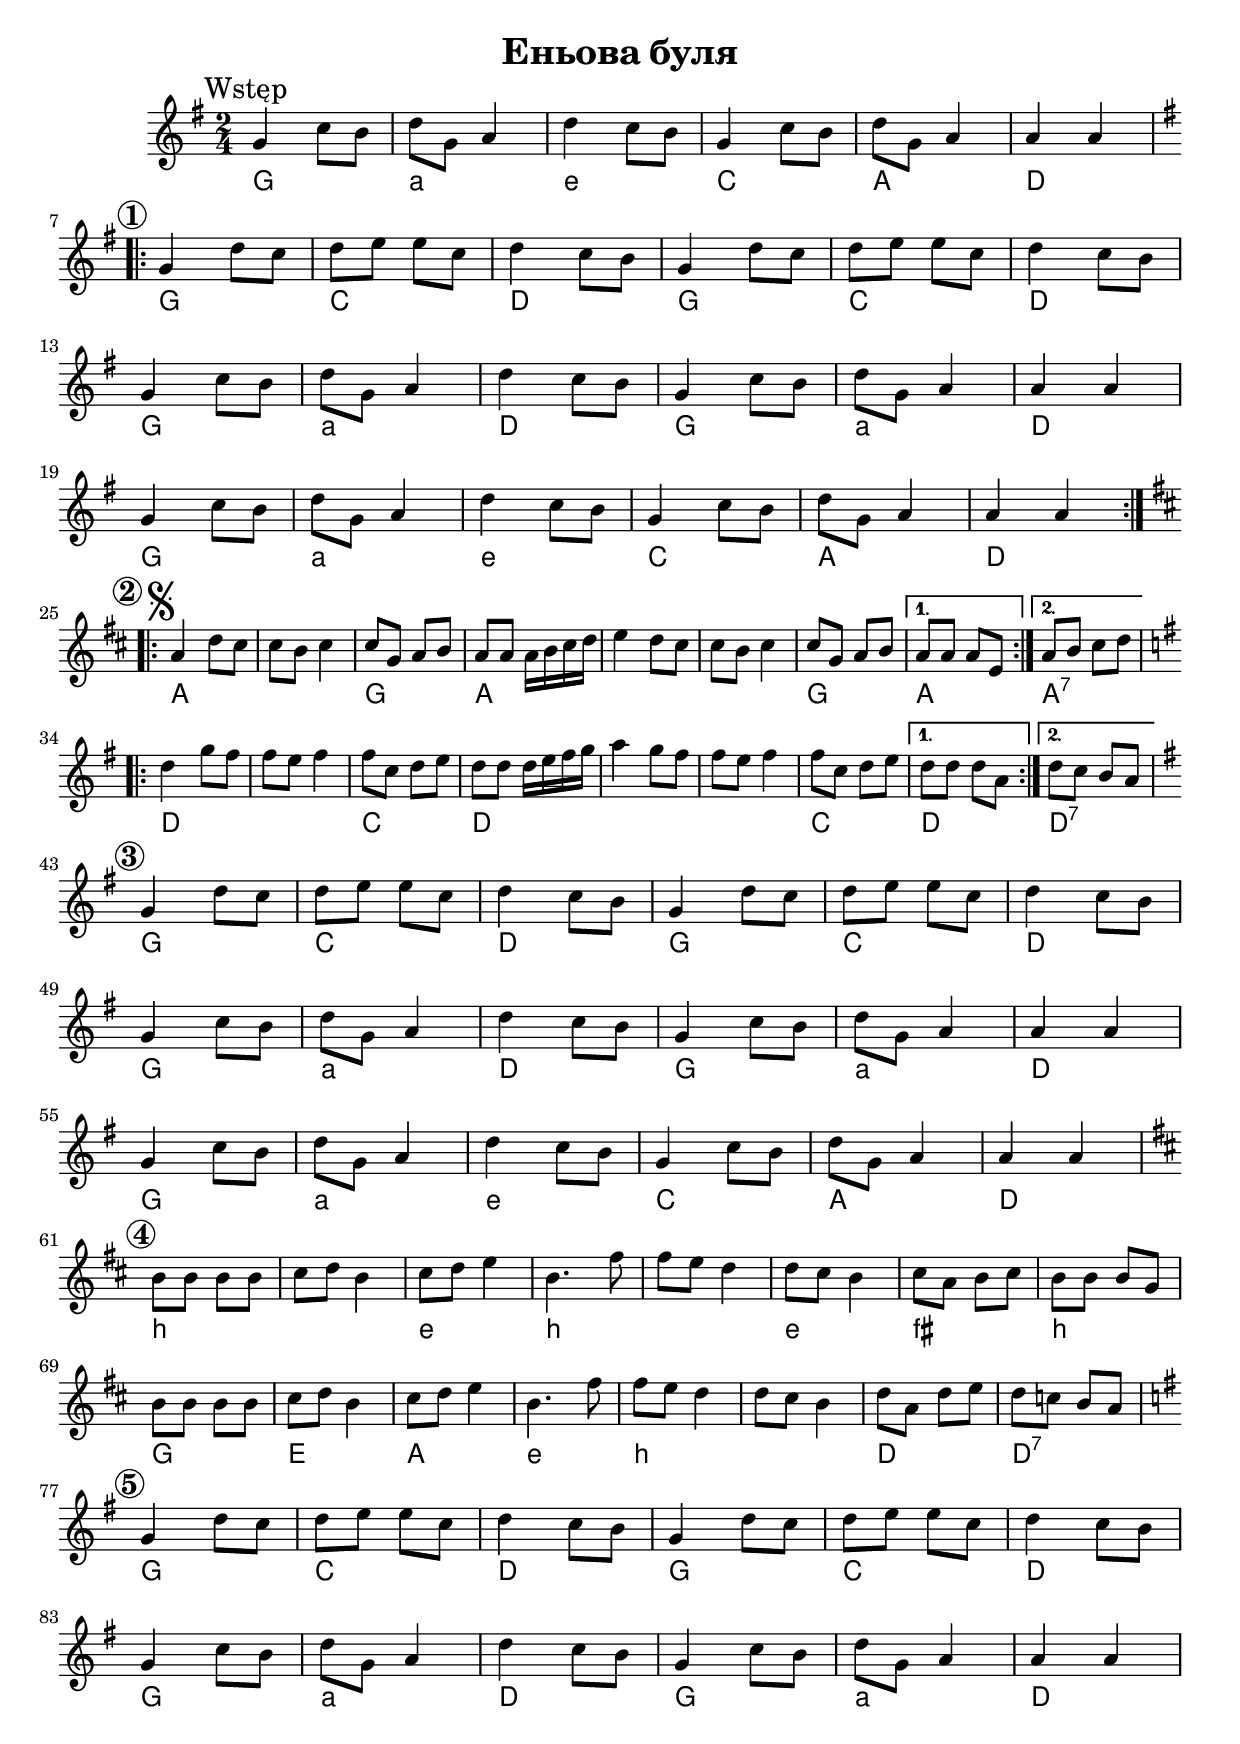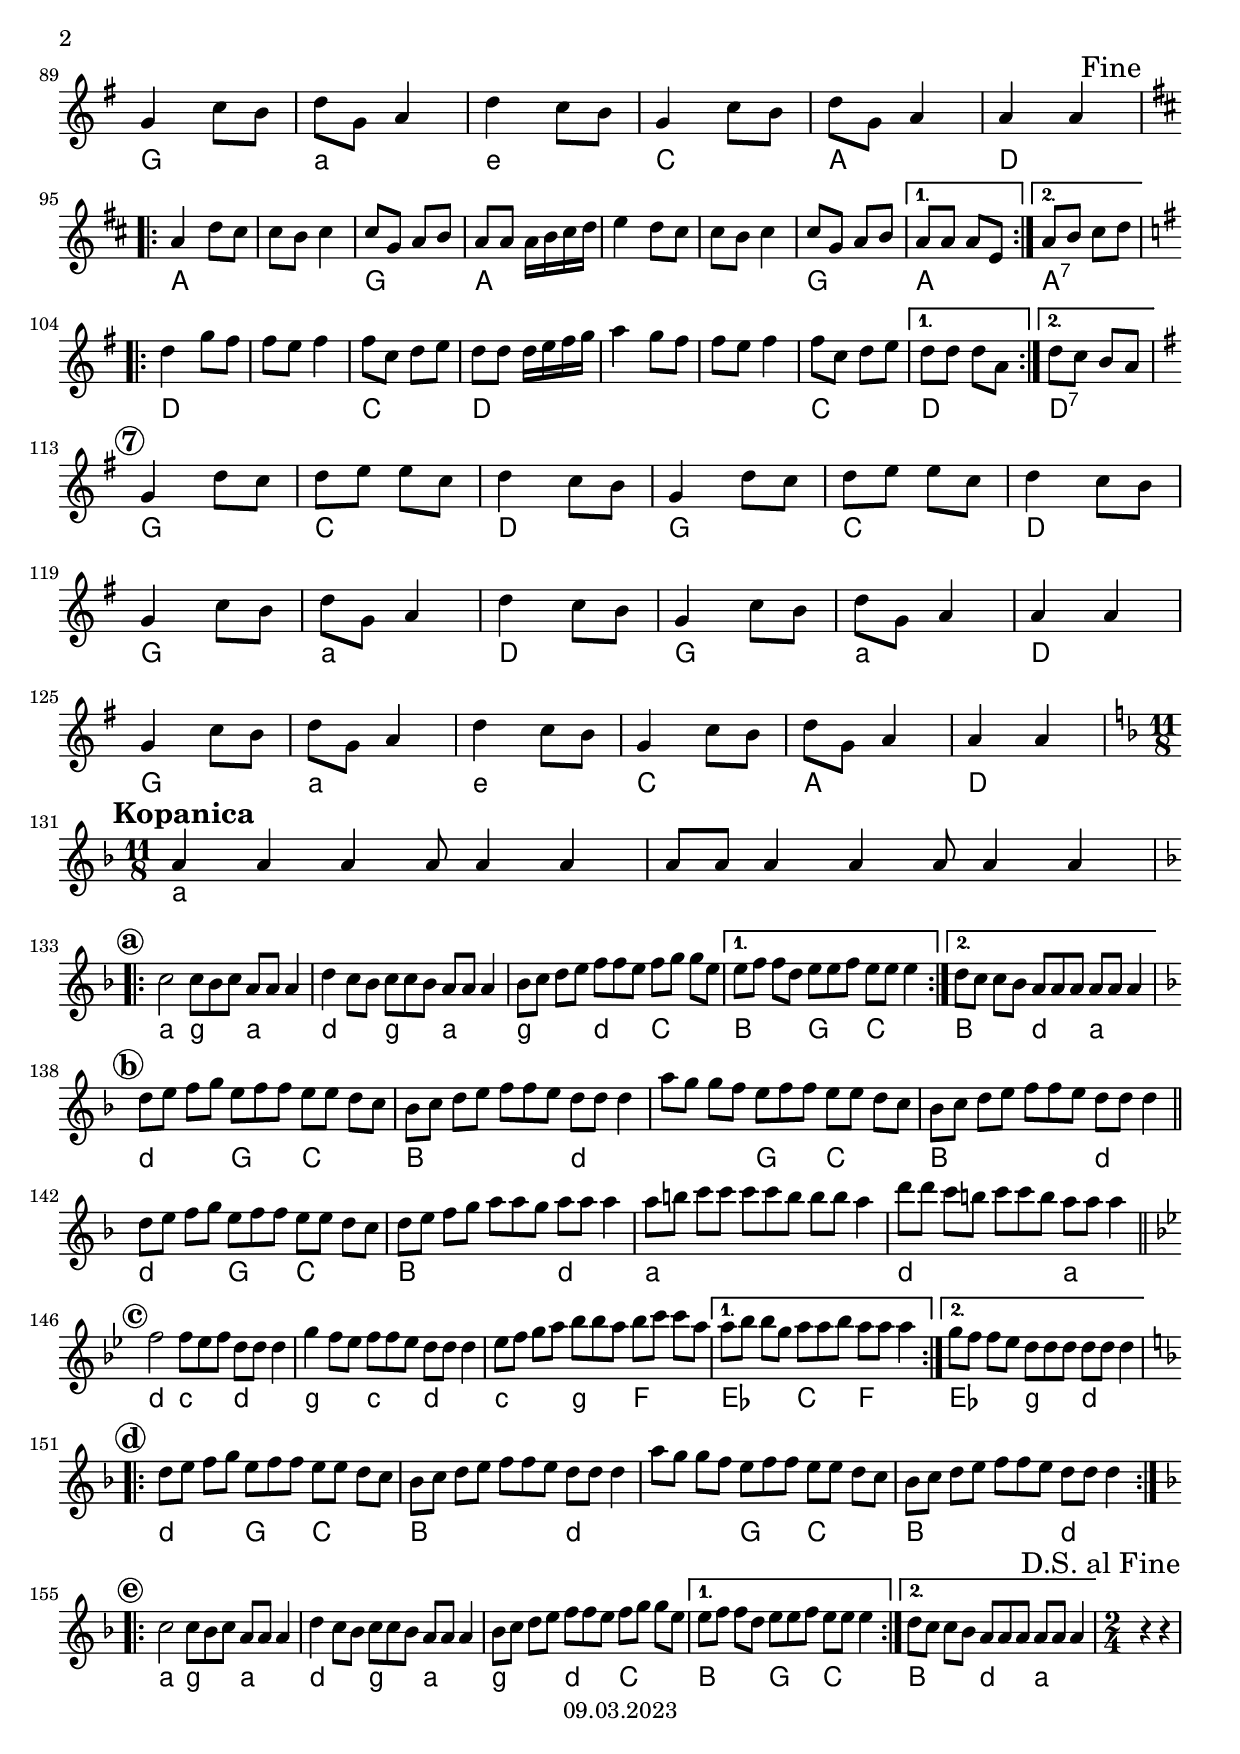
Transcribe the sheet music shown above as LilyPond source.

\version "2.22.1"
\include "deutsch.ly"

introMelody = \relative c'' {
  \key g \major
  g4 c8 h | d8 g, a4 | d4 c8 h | g4 c8 h | d8 g, a4 | a4 a |
}
introChords = \chordmode {
  g2 | a2:m | e2:m | c2 | a2 | d2 |
}

aMelody = \relative c'' {
  \key g \major
  g4 d'8 c | d8 e e c | d4 c8 h | g4 d'8 c | d8 e e c | d4 c8 h | \break
  g4 c8 h | d8 g, a4 | d4 c8 h | g4 c8 h | d8 g, a4 | a4 a | \break
  g4 c8 h | d8 g, a4 | d4 c8 h | g4 c8 h | d8 g, a4 | a4 a |
}
aaMelody = \relative c'' {
  \key g \major
  \repeat volta 2 { \aMelody }
}
abMelody = \relative c'' {
  \key g \major
  \aMelody
}
aChords = \chordmode {
  g2 | c2 | d2 | g2 | c2 | d2
  g2 | a2:m | d2 | g2 | a2:m | d2 |
  g2 | a2:m | e2:m | c2 | a2 | d2 |
}

bMelody = \relative c'' {
  \key d \major
  \repeat volta 2 {
    a4 d8 cis | cis8 h cis4 | cis8 g a h | a8 a a16 h cis d | e4 d8 cis | cis8 h cis4 | cis8 g a h |
  }
  \alternative {
    { a8 a a e | }
    { a8 h cis d }
  }
}

bChords = \chordmode {
  a2 | a2 | g2 | a2 | a2 | a2 | g2 |
  a2 |
  a2:7 |
}

cMelody = \relative c'' {
  \key g \major
  \repeat volta 2 {
    d4 g8 fis | fis8 e fis4 | fis8 c d e | d8 d d16 e fis g | a4 g8 fis | fis8 e fis4 | fis8 c d e |
  }
  \alternative {
    { d8 d d a }
    { d8 c h a }
  }
}

cChords = \chordmode {
  d2 | d2 | c2 | d2 | d2 | d2 | c2 |
  d2 |
  d2:7 |
}

dMelody = \relative c'' {
  \key h \minor
  h8 h h h | cis8 d h4 | cis8 d e4 | h4. fis'8 | fis8 e d4 | d8 cis h4 | cis8 a h cis | h8 h h g | \break
  h8 h h h | cis8 d h4 | cis8 d e4 | h4. fis'8 | fis8 e d4 | d8 cis h4 | d8 a d e | d8 c h a |
}

dChords = \chordmode {
  h2:m | h2:m | e2:m | h2:m | h2:m | e2:m | fis2:m | h2:m |
  g2 | e2 | a2 | e2:m | h2:m | h2:m | d | d2:7 |
}

eIntroMelody = \relative c'' {
  \key d \minor
  a4 a a4 a8 a4 a | a8 a a4 a4 a8 a4 a |
}
eIntroChords = \chordmode {
  a2:m s4. s2 | a2:m s4. s2 |
}

% -----------------

eMelody = \relative c'' {
  \key d \minor
  \repeat volta 2 {
    c2 c8 b c a a a4 | d4 c8 b c c b a a a4 | b8 c d e f f e f g g e |
  }
  \alternative {
    { e8 f f d e e f e e e4 }
    { d8 c c b a a a a a a4 }
  }
}
eChords = \chordmode {
  a2:m g4.:m a2:m | d2:m g4.:m a2:m | g2:m d4.:m c2 |
  b2 g4. c2 |
  b2 d4.:m a2:m |
}

fMelody = \relative c'' {
  \key d \minor
  d8 e f g e f f e e d c | b c d e f f e d d d4 | a'8 g g f e f f e e d c | b c d e f f e d d d4 \bar "||"
  d8 e f g e f f e e d c | d8 e f g a a g a a a4 | a8 h c c c c h h h a4 | d8 d c h c c h a a a4 \bar "||"
}
fChords = \chordmode {
  d2:m g4. c2 | b2 s4. d2:m | d2:m g4. c2 | b2 s4. d2:m |
  d2:m g4. c2 | b2 s4. d2:m | a2:m s4. s2 | d2:m s4. a2:m |
}

gMelody = \relative c'' {
  \key d \minor
  \repeat volta 2 {
    d8 e f g e f f e e d c | b c d e f f e d d d4 | a'8 g g f e f f e e d c | b c d e f f e d d d4 |
  }
}
gChords = \chordmode {
  d2:m g4. c2 | b2 s4. d2:m | d2:m g4. c2 | b2 s4. d2:m |
}

eniovaBuljaStaff = {
  \clef treble
  \time 2/4
  \mark \markup { "Wstęp" }
  \introMelody \break
  \mark \markup { \circle { \bold 1 } }
  \aaMelody \break
  \mark \markup { \circle { \bold 2 } \musicglyph "scripts.segno" }
  \bMelody \break
  \cMelody \break
  \mark \markup { \circle { \bold 3 } }
  \abMelody \break
  \mark \markup { \circle { \bold 4 } }
  \dMelody \break
  \mark \markup { \circle { \bold 5 } }
  \abMelody \break
  \once \override Score.RehearsalMark #'break-visibility = #begin-of-line-invisible
  \once \override Score.RehearsalMark #'self-alignment-X = #right
  \mark \markup { "Fine" }

  %\mark \markup { \circle { \bold 6 } }
  \bMelody \break
  \cMelody \break
  \mark \markup { \circle { \bold 7 } }
  \abMelody \break

  \time 11/8
  \set Timing.beatStructure = #'(2 2 3 2 2)
  \mark \markup { \bold "Kopanica" }
  \eIntroMelody \break
  \mark \markup { \circle { \bold a } }
  \eMelody \break
  \mark \markup { \circle { \bold b } }
  \fMelody \break
  \mark \markup { \circle { \bold c } }
  \transpose d g \eMelody \break
  \mark \markup { \circle { \bold d } }
  \gMelody \break
  \mark \markup { \circle { \bold e } }
  \eMelody
  \time 2/4
  r4 r |
  \once \override Score.RehearsalMark #'break-visibility = #begin-of-line-invisible
  \once \override Score.RehearsalMark #'self-alignment-X = #right
  \mark \markup { "D.S. al Fine" }
}

eniovaBuljaChords = {
  \germanChords
  \set chordNameLowercaseMinor = ##t
  \set chordChanges = ##t
  \introChords
  \aChords
  \bChords
  \cChords
  \aChords
  \dChords
  \aChords

  \bChords
  \cChords
  \aChords

  \eIntroChords
  \eChords
  \fChords
  \transpose d g \eChords
  \gChords
  \eChords
}

\header {
  title = \markup { Еньова буля }
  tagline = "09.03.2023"
}
\score {
  <<
    \new Staff \eniovaBuljaStaff
    \new ChordNames \eniovaBuljaChords
  >>
}

